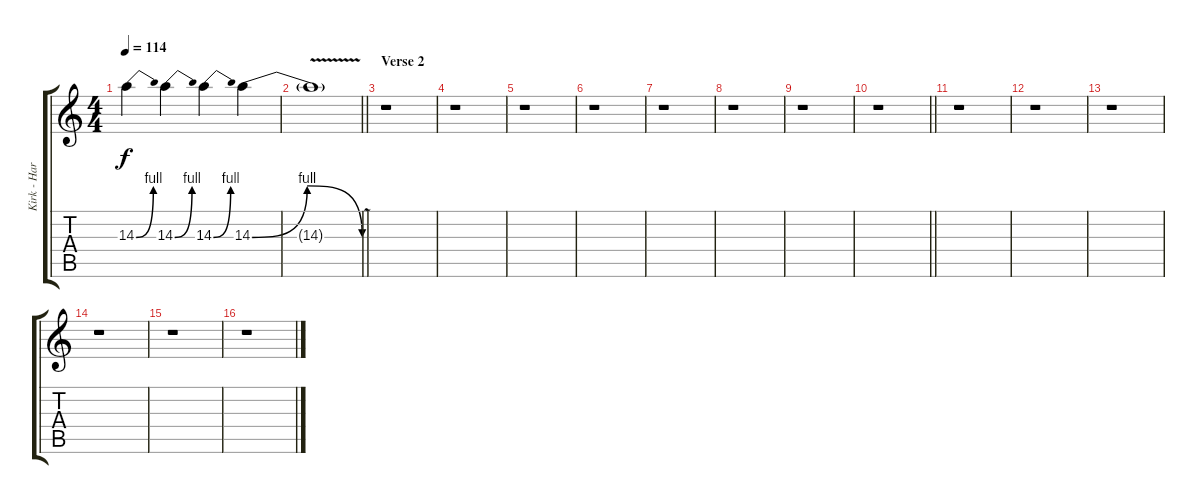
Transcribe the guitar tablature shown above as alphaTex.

\track ("Kirk - Harmonized Lead" "Kirk - Har") {instrument overdrivenguitar}
\staff {score tabs}
\tuning (E4 B3 G3 D3 A2 E2) {hide}
\ts (4 4)
\tempo 114
\clef g2
\ks c
14.3{be (bend 0 0 60 4)}.4{dy f} 14.3{be (bend 0 0 60 4)}.4 14.3{be (bend 0 0 60 4)}.4 14.3{be (bendrelease 0 0 30 4 50 4 60 0)}.4 |
\barLineRight lightlight
14.3{v t}.1 |
\section ("" "Verse 2")
r.1 |
r.1 |
r.1 |
r.1 |
r.1 |
r.1 |
r.1 |
\barLineRight lightlight
r.1 |
r.1 |
r.1 |
r.1 |
r.1 |
r.1 |
r.1
